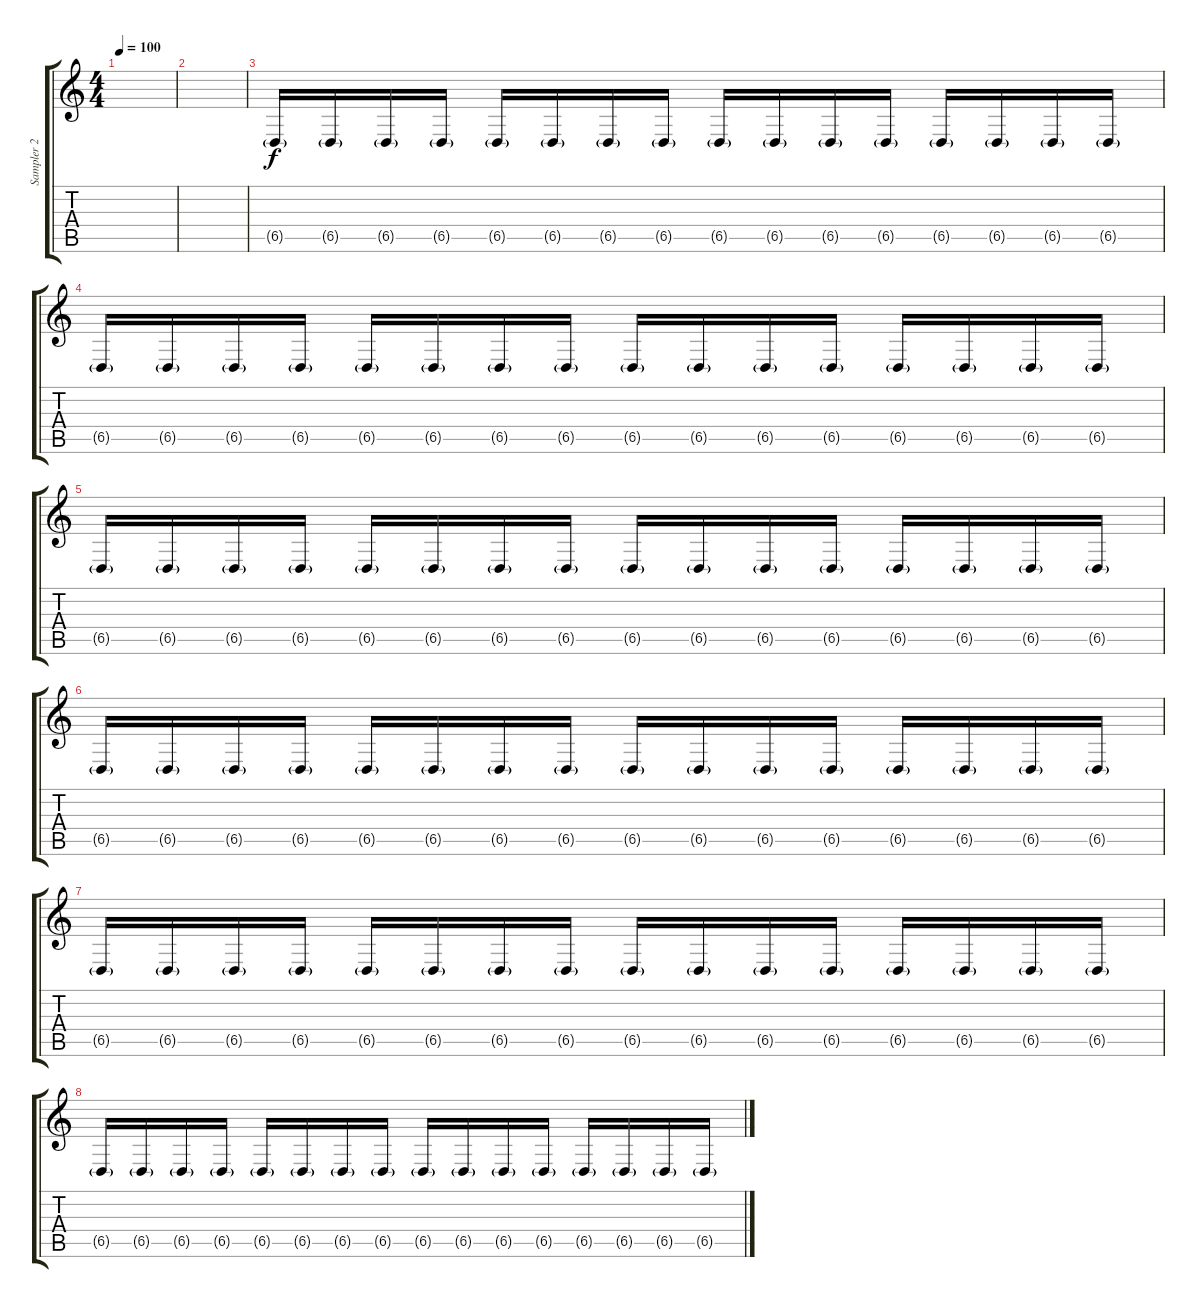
\track ("Sampler 2" "Sampler 2") {instrument xylophone}
\staff {score tabs}
\tuning (Eb4 Bb3 Gb3 Db3 Ab2 Db2) {hide}
\ts (4 4)
\tempo 100
\clef g2
\ks c
|
|
6.5{g}.16 6.5{g}.16 6.5{g}.16 6.5{g}.16 6.5{g}.16 6.5{g}.16 6.5{g}.16 6.5{g}.16 6.5{g}.16 6.5{g}.16 6.5{g}.16 6.5{g}.16 6.5{g}.16 6.5{g}.16 6.5{g}.16 6.5{g}.16 |
6.5{g}.16 6.5{g}.16 6.5{g}.16 6.5{g}.16 6.5{g}.16 6.5{g}.16 6.5{g}.16 6.5{g}.16 6.5{g}.16 6.5{g}.16 6.5{g}.16 6.5{g}.16 6.5{g}.16 6.5{g}.16 6.5{g}.16 6.5{g}.16 |
6.5{g}.16 6.5{g}.16 6.5{g}.16 6.5{g}.16 6.5{g}.16 6.5{g}.16 6.5{g}.16 6.5{g}.16 6.5{g}.16 6.5{g}.16 6.5{g}.16 6.5{g}.16 6.5{g}.16 6.5{g}.16 6.5{g}.16 6.5{g}.16 |
6.5{g}.16 6.5{g}.16 6.5{g}.16 6.5{g}.16 6.5{g}.16 6.5{g}.16 6.5{g}.16 6.5{g}.16 6.5{g}.16 6.5{g}.16 6.5{g}.16 6.5{g}.16 6.5{g}.16 6.5{g}.16 6.5{g}.16 6.5{g}.16 |
6.5{g}.16 6.5{g}.16 6.5{g}.16 6.5{g}.16 6.5{g}.16 6.5{g}.16 6.5{g}.16 6.5{g}.16 6.5{g}.16 6.5{g}.16 6.5{g}.16 6.5{g}.16 6.5{g}.16 6.5{g}.16 6.5{g}.16 6.5{g}.16 |
6.5{g}.16 6.5{g}.16 6.5{g}.16 6.5{g}.16 6.5{g}.16 6.5{g}.16 6.5{g}.16 6.5{g}.16 6.5{g}.16 6.5{g}.16 6.5{g}.16 6.5{g}.16 6.5{g}.16 6.5{g}.16 6.5{g}.16 6.5{g}.16
